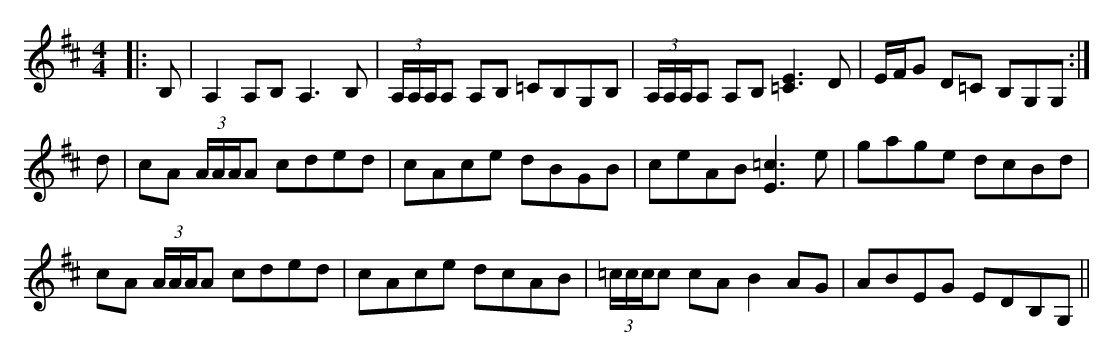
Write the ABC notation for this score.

X:1
M:4/4
K:Amix
|:B,|A,2 A,B, A,3 B,|(3A,/A,/A,/A, A,B, =CB,G,B,|(3A,/A,/A,/A, A,B, [E3=C3] D|E/F/G D=C B,G,G,:|
d|cA (3A/A/A/A cded|cAce dBGB|ceAB [E3=c3] e|gage dcBd|
cA (3A/A/A/A cded|cAce dcAB|(3=c/c/c/c cA B2 AG|ABEG EDB,G,||
